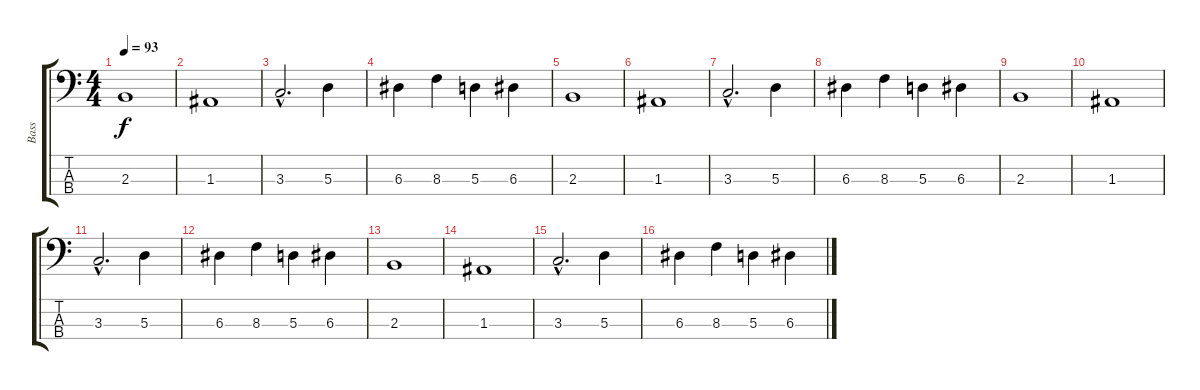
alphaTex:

\track ("Bass" "Bass") {instrument electricbassfinger}
\staff {score tabs}
\tuning (G2 D2 A1 D1) {hide}
\ts (4 4)
\tempo 93
\clef f4
\ks c
2.3.1{dy f} |
1.3.1 |
3.3{hac}.2{d} 5.3.4 |
6.3.4 8.3.4 5.3.4 6.3.4 |
2.3.1 |
1.3.1 |
3.3{hac}.2{d} 5.3.4 |
6.3.4 8.3.4 5.3.4 6.3.4 |
2.3.1 |
1.3.1 |
3.3{hac}.2{d} 5.3.4 |
6.3.4 8.3.4 5.3.4 6.3.4 |
2.3.1 |
1.3.1 |
3.3{hac}.2{d} 5.3.4 |
6.3.4 8.3.4 5.3.4 6.3.4
